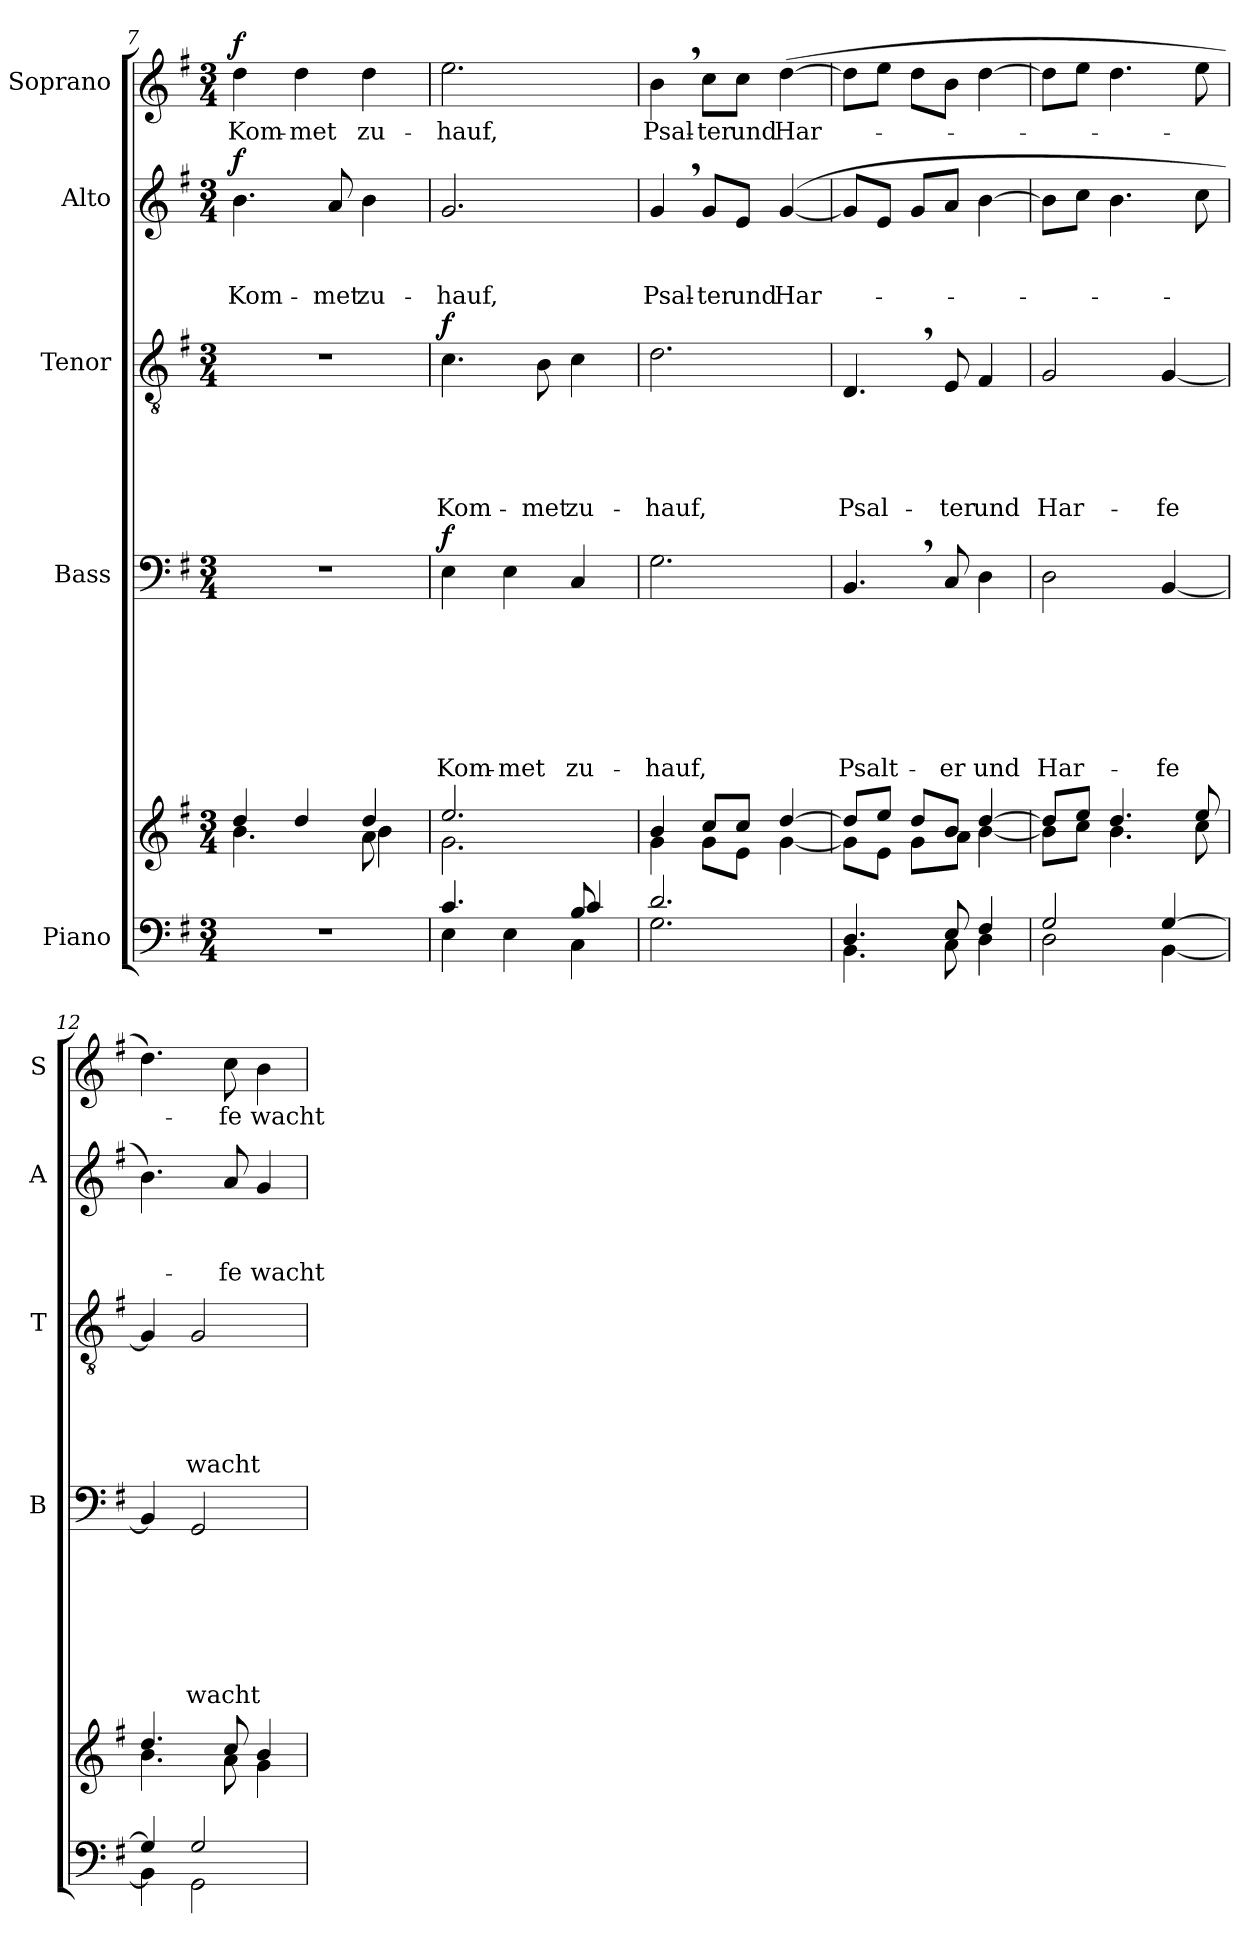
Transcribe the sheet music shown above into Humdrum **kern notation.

**kern	**kern	**kern	**text	**text	**text	**text	**text	**text	**text	**dynam	**kern	**text	**text	**text	**text	**text	**dynam	**kern	**text	**text	**text	**dynam	**kern	**text	**dynam
*part5	*part5	*part4	*part4	*part4	*part4	*part4	*part4	*part4	*part4	*part4	*part3	*part3	*part3	*part3	*part3	*part3	*part3	*part2	*part2	*part2	*part2	*part2	*part1	*part1	*part1
*staff6	*staff5	*staff4	*staff4	*staff4	*staff4	*staff4	*staff4	*staff4	*staff4	*staff4	*staff3	*staff3	*staff3	*staff3	*staff3	*staff3	*staff3	*staff2	*staff2	*staff2	*staff2	*staff2	*staff1	*staff1	*staff1
*I"Piano	*	*I"Bass	*	*	*	*	*	*	*	*	*I"Tenor	*	*	*	*	*	*	*I"Alto	*	*	*	*	*I"Soprano	*	*
*	*	*I'B	*	*	*	*	*	*	*	*	*I'T	*	*	*	*	*	*	*I'A	*	*	*	*	*I'S	*	*
!!LO:PB:g=z
*clefF4	*clefG2	*clefF4	*	*	*	*	*	*	*	*	*clefGv2	*	*	*	*	*	*	*clefG2	*	*	*	*	*clefG2	*	*
*k[f#]	*k[f#]	*k[f#]	*	*	*	*	*	*	*	*	*k[f#]	*	*	*	*	*	*	*k[f#]	*	*	*	*	*k[f#]	*	*
*G:	*G:	*G:	*	*	*	*	*	*	*	*	*G:	*	*	*	*	*	*	*G:	*	*	*	*	*G:	*	*
*M3/4	*M3/4	*M3/4	*	*	*	*	*	*	*	*	*M3/4	*	*	*	*	*	*	*M3/4	*	*	*	*	*M3/4	*	*
=7	=7	=7	=7	=7	=7	=7	=7	=7	=7	=7	=7	=7	=7	=7	=7	=7	=7	=7	=7	=7	=7	=7	=7	=7	=7
!LO:N:vis=1	!	!LO:N:vis=1	!	!	!	!	!	!	!	!	!LO:N:vis=1	!	!	!	!	!	!	!	!	!	!LO:LY:b	!LO:DY:a	!	!LO:LY:b	!LO:DY:a
*	*^	*	*	*	*	*	*	*	*	*	*	*	*	*	*	*	*	*	*	*	*	*	*	*	*
*	*	*^	*	*	*	*	*	*	*	*	*	*	*	*	*	*	*	*	*	*	*	*	*	*	*	*
*	*	*	*^	*	*	*	*	*	*	*	*	*	*	*	*	*	*	*	*	*	*	*	*	*	*	*	*
2.r	4.b\	4dd/	2ryy	2ryy	2.r	.	.	.	.	.	.	.	.	2.r	.	.	.	.	.	.	4.b\	.	.	Kom-	f	4dd\	Kom-	f
!	!	!	!	!	!	!	!	!	!	!	!	!	!	!	!	!	!	!	!	!	!	!	!	!	!	!	!LO:LY:b	!
.	.	4dd/	.	.	.	.	.	.	.	.	.	.	.	.	.	.	.	.	.	.	.	.	.	.	.	4dd\	-met	.
!	!	!	!	!	!	!	!	!	!	!	!	!	!	!	!	!	!	!	!	!	!	!	!	!LO:LY:b	!	!	!	!
.	4.ryy	.	.	.	.	.	.	.	.	.	.	.	.	.	.	.	.	.	.	.	8a/	.	.	-met	.	.	.	.
!	!	!	!	!	!	!	!	!	!	!	!	!	!	!	!	!	!	!	!	!	!	!	!	!LO:LY:b	!	!	!LO:LY:b	!
.	.	8a\	4dd/	4b\	.	.	.	.	.	.	.	.	.	.	.	.	.	.	.	.	4b\	.	.	zu-	.	4dd\	zu-	.
.	.	8ryy	.	.	.	.	.	.	.	.	.	.	.	.	.	.	.	.	.	.	.	.	.	.	.	.	.	.
*	*	*v	*v	*v	*	*	*	*	*	*	*	*	*	*	*	*	*	*	*	*	*	*	*	*	*	*	*	*
=8	=8	=8	=8	=8	=8	=8	=8	=8	=8	=8	=8	=8	=8	=8	=8	=8	=8	=8	=8	=8	=8	=8	=8	=8	=8	=8
*^	*	*	*	*	*	*	*	*	*	*	*	*	*	*	*	*	*	*	*	*	*	*	*	*	*	*
*	*^	*	*	*	*	*	*	*	*	*	*	*	*	*	*	*	*	*	*	*	*	*	*	*	*	*	*
*	*	*^	*	*	*	*	*	*	*	*	*	*	*	*	*	*	*	*	*	*	*	*	*	*	*	*	*	*
!	!	!	!	!	!	!	!	!	!	!	!	!	!LO:LY:b	!LO:DY:a	!	!	!	!	!	!LO:LY:b	!LO:DY:a	!	!	!	!LO:LY:b	!	!	!LO:LY:b	!
4.c/	4E\	2ryy	2ryy	2.g\	2.ee/	4E\	.	.	.	.	.	.	Kom-	f	4.c\	.	.	.	.	Kom-	f	2.g/	.	.	-hauf,	.	2.ee\	-hauf,	.
!	!	!	!	!	!	!	!	!	!	!	!	!	!LO:LY:b	!	!	!	!	!	!	!	!	!	!	!	!	!	!	!	!
.	4E\	.	.	.	.	4E\	.	.	.	.	.	.	-met	.	.	.	.	.	.	.	.	.	.	.	.	.	.	.	.
!	!	!	!	!	!	!	!	!	!	!	!	!	!	!	!	!	!	!	!	!LO:LY:b	!	!	!	!	!	!	!	!	!
4.ryy	.	.	.	.	.	.	.	.	.	.	.	.	.	.	8B\	.	.	.	.	-met	.	.	.	.	.	.	.	.	.
!	!	!	!	!	!	!	!	!	!	!	!	!	!LO:LY:b	!	!	!	!	!	!	!LO:LY:b	!	!	!	!	!	!	!	!	!
.	8B/	4C\	4c/	.	.	4C/	.	.	.	.	.	.	zu-	.	4c\	.	.	.	.	zu-	.	.	.	.	.	.	.	.	.
.	8ryy	.	.	.	.	.	.	.	.	.	.	.	.	.	.	.	.	.	.	.	.	.	.	.	.	.	.	.	.
*	*v	*v	*v	*	*	*	*	*	*	*	*	*	*	*	*	*	*	*	*	*	*	*	*	*	*	*	*	*	*
=9	=9	=9	=9	=9	=9	=9	=9	=9	=9	=9	=9	=9	=9	=9	=9	=9	=9	=9	=9	=9	=9	=9	=9	=9	=9	=9	=9
!	!	!	!	!	!	!	!	!	!	!	!LO:LY:b	!	!	!	!	!	!	!LO:LY:b	!	!	!	!	!LO:LY:b	!	!	!LO:LY:b	!
2.d/	2.G\	4b/	4g\	2.G\	.	.	.	.	.	.	-hauf,	.	2.d\	.	.	.	.	-hauf,	.	4g,>/	.	.	Psal-	.	4b,>\	Psal-	.
!	!	!	!	!	!	!	!	!	!	!	!	!	!	!	!	!	!	!	!	!	!	!	!LO:LY:b	!	!	!LO:LY:b	!
.	.	8cc/L	8g\L	.	.	.	.	.	.	.	.	.	.	.	.	.	.	.	.	8g/L	.	.	-ter	.	8cc\L	-ter	.
!	!	!	!	!	!	!	!	!	!	!	!	!	!	!	!	!	!	!	!	!	!	!	!LO:LY:b	!	!	!LO:LY:b	!
.	.	8cc/J	8e\J	.	.	.	.	.	.	.	.	.	.	.	.	.	.	.	.	8e/J	.	.	und	.	8cc\J	und	.
!	!	!	!	!	!	!	!	!	!	!	!	!	!	!	!	!	!	!	!	!	!	!	!LO:LY:b	!	!	!LO:LY:b	!
.	.	[>4dd/	[<4g\	.	.	.	.	.	.	.	.	.	.	.	.	.	.	.	.	([<4g/	.	.	Har-	.	(>[>4dd\	Har-	.
=10	=10	=10	=10	=10	=10	=10	=10	=10	=10	=10	=10	=10	=10	=10	=10	=10	=10	=10	=10	=10	=10	=10	=10	=10	=10	=10	=10
!	!	!	!	!	!	!	!	!	!	!	!LO:LY:b	!	!	!	!	!	!	!LO:LY:b	!	!	!	!	!	!	!	!	!
4.D/	4.BB\	8dd/L]	8g\L]	4.BB,>/	.	.	.	.	.	.	Psalt-	.	4.D,>/	.	.	.	.	Psal-	.	8g/L]	.	.	.	.	8dd\L]	.	.
.	.	8ee/J	8e\J	.	.	.	.	.	.	.	.	.	.	.	.	.	.	.	.	8e/J	.	.	.	.	8ee\J	.	.
.	.	8dd/L	8g\L	.	.	.	.	.	.	.	.	.	.	.	.	.	.	.	.	8g/L	.	.	.	.	8dd\L	.	.
!	!	!	!	!	!	!	!	!	!	!	!LO:LY:b	!	!	!	!	!	!	!LO:LY:b	!	!	!	!	!	!	!	!	!
8E/	8C\	8b/J	8a\J	8C/	.	.	.	.	.	.	-er	.	8E/	.	.	.	.	-ter	.	8a/J	.	.	.	.	8b\J	.	.
!	!	!	!	!	!	!	!	!	!	!	!LO:LY:b	!	!	!	!	!	!	!LO:LY:b	!	!	!	!	!	!	!	!	!
4F#/	4D\	[>4dd/	[<4b\	4D\	.	.	.	.	.	.	und	.	4F#/	.	.	.	.	und	.	[>4b\	.	.	.	.	[>4dd\	.	.
=11	=11	=11	=11	=11	=11	=11	=11	=11	=11	=11	=11	=11	=11	=11	=11	=11	=11	=11	=11	=11	=11	=11	=11	=11	=11	=11	=11
!	!	!	!	!	!	!	!	!	!	!	!LO:LY:b	!	!	!	!	!	!	!LO:LY:b	!	!	!	!	!	!	!	!	!
2G/	2D\	8dd/L]	8b\L]	2D\	.	.	.	.	.	.	Har-	.	2G/	.	.	.	.	Har-	.	8b\L]	.	.	.	.	8dd\L]	.	.
.	.	8ee/J	8cc\J	.	.	.	.	.	.	.	.	.	.	.	.	.	.	.	.	8cc\J	.	.	.	.	8ee\J	.	.
.	.	4.dd/	4.b\	.	.	.	.	.	.	.	.	.	.	.	.	.	.	.	.	4.b\	.	.	.	.	4.dd\	.	.
!	!	!	!	!	!	!	!	!	!	!	!LO:LY:b	!	!	!	!	!	!	!LO:LY:b	!	!	!	!	!	!	!	!	!
[>4G/	[<4BB\	.	.	[<4BB/	.	.	.	.	.	.	-fe	.	[<4G/	.	.	.	.	-fe	.	.	.	.	.	.	.	.	.
.	.	8ee/	8cc\	.	.	.	.	.	.	.	.	.	.	.	.	.	.	.	.	8cc\	.	.	.	.	8ee\	.	.
=12	=12	=12	=12	=12	=12	=12	=12	=12	=12	=12	=12	=12	=12	=12	=12	=12	=12	=12	=12	=12	=12	=12	=12	=12	=12	=12	=12
4G/]	4BB\]	4.dd/	4.b\	4BB/]	.	.	.	.	.	.	.	.	4G/]	.	.	.	.	.	.	4.b\)	.	.	.	.	4.dd\)	.	.
!	!	!	!	!	!	!	!	!	!	!	!LO:LY:b	!	!	!	!	!	!	!LO:LY:b	!	!	!	!	!	!	!	!	!
2G/	2GG\	.	.	2GG/	.	.	.	.	.	.	wacht	.	2G/	.	.	.	.	wacht	.	.	.	.	.	.	.	.	.
!	!	!	!	!	!	!	!	!	!	!	!	!	!	!	!	!	!	!	!	!	!	!	!LO:LY:b	!	!	!LO:LY:b	!
.	.	8cc/	8a\	.	.	.	.	.	.	.	.	.	.	.	.	.	.	.	.	8a/	.	.	-fe	.	8cc\	-fe	.
!	!	!	!	!	!	!	!	!	!	!	!	!	!	!	!	!	!	!	!	!	!	!	!LO:LY:b	!	!	!LO:LY:b	!
.	.	4b/	4g\	.	.	.	.	.	.	.	.	.	.	.	.	.	.	.	.	4g/	.	.	wacht	.	4b\	wacht	.
*v	*v	*	*	*	*	*	*	*	*	*	*	*	*	*	*	*	*	*	*	*	*	*	*	*	*	*	*
*	*v	*v	*	*	*	*	*	*	*	*	*	*	*	*	*	*	*	*	*	*	*	*	*	*	*	*
=	=	=	=	=	=	=	=	=	=	=	=	=	=	=	=	=	=	=	=	=	=	=	=	=	=
*-	*-	*-	*-	*-	*-	*-	*-	*-	*-	*-	*-	*-	*-	*-	*-	*-	*-	*-	*-	*-	*-	*-	*-	*-	*-
